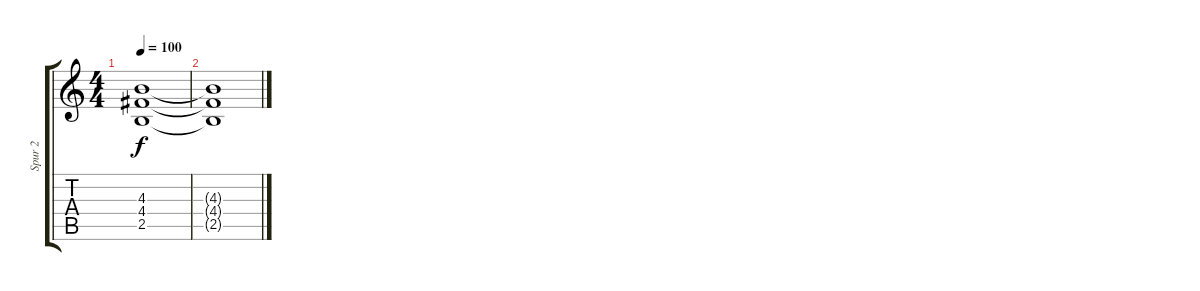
\track ("Spur 2" "Spur 2") {instrument distortionguitar}
\staff {score tabs}
\tuning (E4 B3 G3 D3 A2 E2) {hide}
\ts (4 4)
\tempo 100
\clef g2
\ks c
(4.3{t} 4.4{t} 2.5{t}).1{dy f} |
(4.3{t} 4.4{t} 2.5{t}).1
